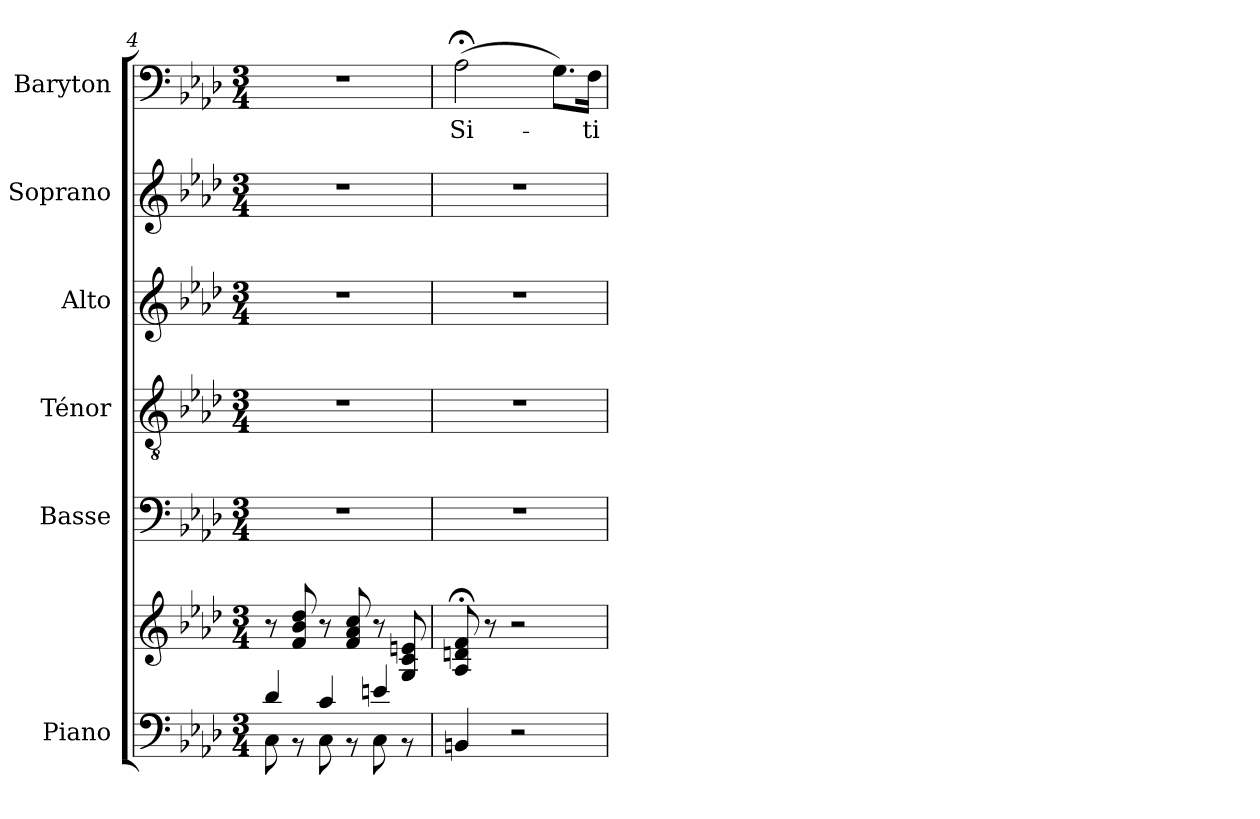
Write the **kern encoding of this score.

**kern	**kern	**kern	**kern	**kern	**kern	**kern	**text
*part6	*part6	*part5	*part4	*part3	*part2	*part1	*part1
*staff7	*staff6	*staff5	*staff4	*staff3	*staff2	*staff1	*staff1
*I"Piano	*	*I"Basse	*I"Ténor	*I"Alto	*I"Soprano	*I"Baryton	*
*I'Pno.	*	*I'B.	*I'T.	*I'Alt.	*I'So.	*I'Bar.	*
*clefF4	*clefG2	*clefF4	*clefGv2	*clefG2	*clefG2	*clefF4	*
*k[b-e-a-d-]	*k[b-e-a-d-]	*k[b-e-a-d-]	*k[b-e-a-d-]	*k[b-e-a-d-]	*k[b-e-a-d-]	*k[b-e-a-d-]	*
*M3/4	*M3/4	*M3/4	*M3/4	*M3/4	*M3/4	*M3/4	*
=4	=4	=4	=4	=4	=4	=4	=4
*^	*	*	*	*	*	*	*
4d-/	8C\	8r	2.r	2.r	2.r	2.r	2.r	.
.	8r	8f/ 8b-/ 8dd-/	.	.	.	.	.	.
4c/	8C\	8r	.	.	.	.	.	.
.	8r	8f/ 8a-/ 8cc/	.	.	.	.	.	.
(4en/	8C\	8r	.	.	.	.	.	.
.	8r	8G/ 8c/ 8en/	.	.	.	.	.	.
=5	=5	=5	=5	=5	=5	=5	=5	=5
!	!	!	!	!	!	!	!	!LO:LY:b
*v	*v	*	*	*	*	*	*	*
4BBn/	8A-/;< 8dn/;< 8f/;<)	2.r	2.r	2.r	2.r	(2A-;<\	Si-
.	8r	.	.	.	.	.	.
2r	2r	.	.	.	.	.	.
.	.	.	.	.	.	8.G\L)	.
!	!	!	!	!	!	!	!LO:LY:b
.	.	.	.	.	.	16F\Jk	-ti-
=	=	=	=	=	=	=	=
*-	*-	*-	*-	*-	*-	*-	*-
